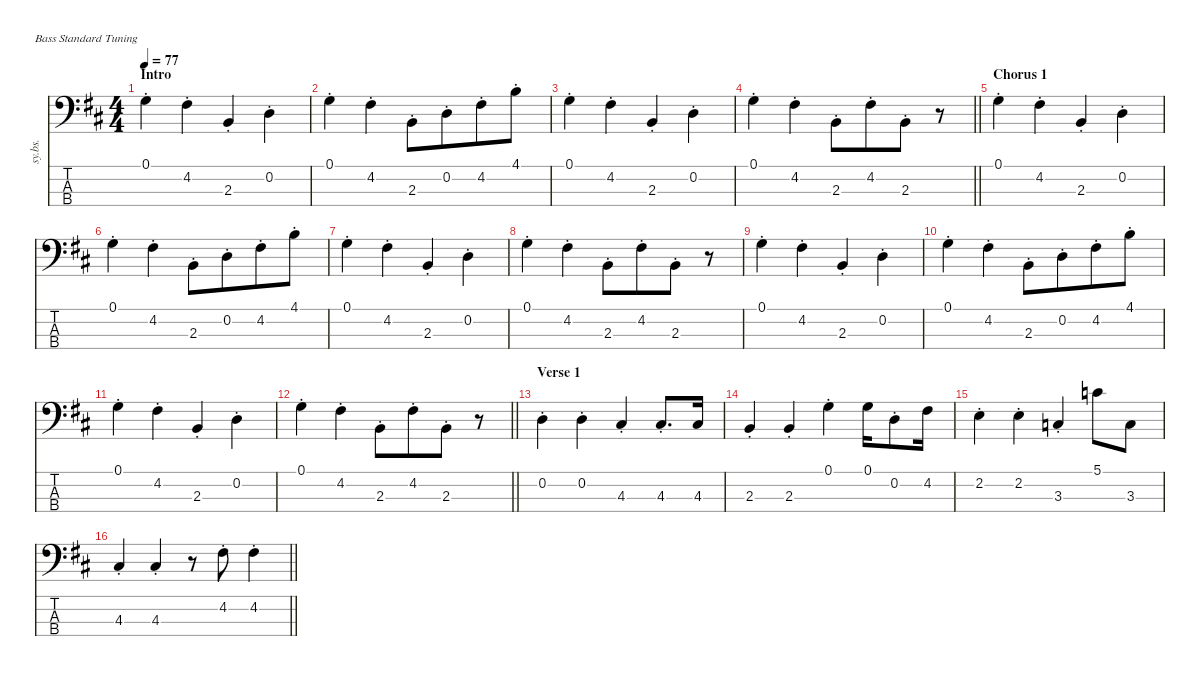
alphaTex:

\defaultSystemsLayout 4
\hideDynamics
\bracketExtendMode nobrackets
\otherSystemsTrackNameOrientation horizontal
\track ("Synth Bass" "sy.bs.") {defaultSystemsLayout 8 instrument electricbassfinger}
\staff {score tabs}
\tuning (G2 D2 A1 E1)
\ts (4 4)
\beaming (8 4 4)
\section ("" "Intro")
\tempo 77
\clef f4
\ks bminor
0.1{st acc forcenatural}.4{dy mf instrument electricbassfinger} 4.2{st acc #}.4 2.3{st acc forcenatural}.4 0.2{st acc forcenatural}.4 |
0.1{st acc forcenatural}.4 4.2{st acc #}.4 2.3{st acc forcenatural}.8 0.2{st acc forcenatural}.8 4.2{st acc #}.8 4.1{st acc forcenatural}.8 |
0.1{st acc forcenatural}.4 4.2{st acc #}.4 2.3{st acc forcenatural}.4 0.2{st acc forcenatural}.4 |
\barLineRight lightlight
0.1{st acc forcenatural}.4 4.2{st acc #}.4 2.3{st acc forcenatural}.8 4.2{st acc #}.8 2.3{st acc forcenatural}.8 r.8 |
\section ("" "Chorus 1")
0.1{st acc forcenatural}.4 4.2{st acc #}.4 2.3{st acc forcenatural}.4 0.2{st acc forcenatural}.4 |
0.1{st acc forcenatural}.4 4.2{st acc #}.4 2.3{st acc forcenatural}.8 0.2{st acc forcenatural}.8 4.2{st acc #}.8 4.1{st acc forcenatural}.8 |
0.1{st acc forcenatural}.4 4.2{st acc #}.4 2.3{st acc forcenatural}.4 0.2{st acc forcenatural}.4 |
0.1{st acc forcenatural}.4 4.2{st acc #}.4 2.3{st acc forcenatural}.8 4.2{st acc #}.8 2.3{st acc forcenatural}.8 r.8 |
0.1{st acc forcenatural}.4 4.2{st acc #}.4 2.3{st acc forcenatural}.4 0.2{st acc forcenatural}.4 |
0.1{st acc forcenatural}.4 4.2{st acc #}.4 2.3{st acc forcenatural}.8 0.2{st acc forcenatural}.8 4.2{st acc #}.8 4.1{st acc forcenatural}.8 |
0.1{st acc forcenatural}.4 4.2{st acc #}.4 2.3{st acc forcenatural}.4 0.2{st acc forcenatural}.4 |
\barLineRight lightlight
0.1{st acc forcenatural}.4 4.2{st acc #}.4 2.3{st acc forcenatural}.8 4.2{st acc #}.8 2.3{st acc forcenatural}.8 r.8 |
\section ("" "Verse 1")
0.2{st acc forcenatural}.4 0.2{st acc forcenatural}.4 4.3{st acc #}.4 4.3{st acc #}.8{d} 4.3{acc #}.16 |
2.3{st acc forcenatural}.4 2.3{st acc forcenatural}.4 0.1{st acc forcenatural}.4 0.1{acc forcenatural}.16 0.2{st acc forcenatural}.8 4.2{acc #}.16 |
2.2{st acc forcenatural}.4 2.2{st acc forcenatural}.4 3.3{st acc forcenatural}.4 5.1{acc forcenatural}.8 3.3{acc forcenatural}.8 |
\barLineRight lightlight
4.3{st acc #}.4 4.3{st acc #}.4 r.8 4.2{st acc #}.8 4.2{st acc #}.4
